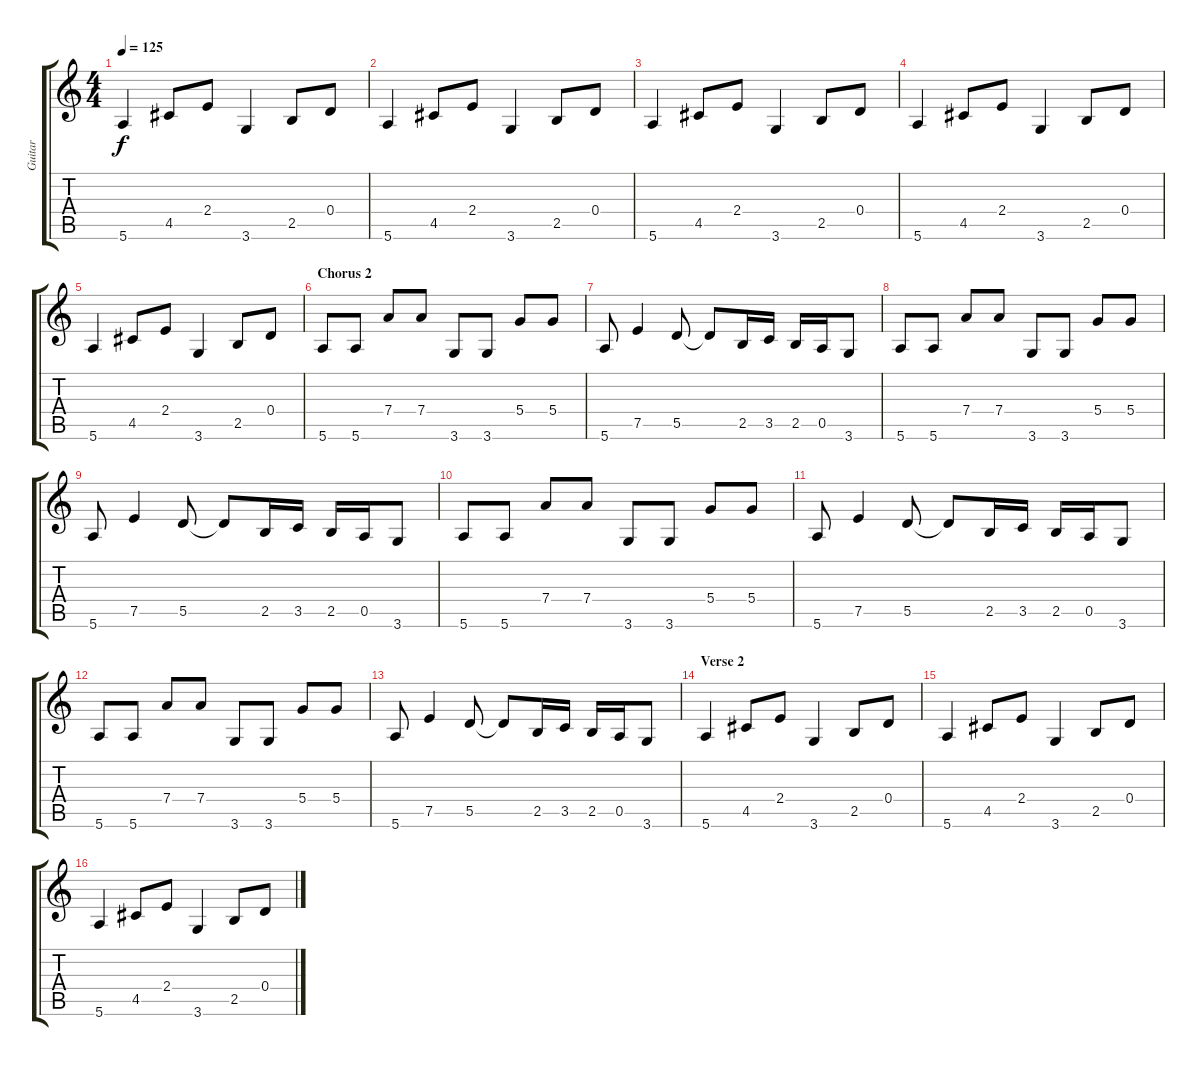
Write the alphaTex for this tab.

\track ("Guitar" "Guitar") {instrument distortionguitar}
\staff {score tabs}
\tuning (E4 B3 G3 D3 A2 E2) {hide}
\ts (4 4)
\tempo 125
\clef g2
\ks c
5.6.4{dy f} 4.5.8 2.4.8 3.6.4 2.5.8 0.4.8 |
5.6.4 4.5.8 2.4.8 3.6.4 2.5.8 0.4.8 |
5.6.4 4.5.8 2.4.8 3.6.4 2.5.8 0.4.8 |
5.6.4 4.5.8 2.4.8 3.6.4 2.5.8 0.4.8 |
5.6.4 4.5.8 2.4.8 3.6.4 2.5.8 0.4.8 |
\section ("" "Chorus 2")
5.6.8 5.6.8 7.4.8 7.4.8 3.6.8 3.6.8 5.4.8 5.4.8 |
5.6.8 7.5.4 5.5.8 5.5{t}.8 2.5.16 3.5.16 2.5.16 0.5.16 3.6.8 |
5.6.8 5.6.8 7.4.8 7.4.8 3.6.8 3.6.8 5.4.8 5.4.8 |
5.6.8 7.5.4 5.5.8 5.5{t}.8 2.5.16 3.5.16 2.5.16 0.5.16 3.6.8 |
5.6.8 5.6.8 7.4.8 7.4.8 3.6.8 3.6.8 5.4.8 5.4.8 |
5.6.8 7.5.4 5.5.8 5.5{t}.8 2.5.16 3.5.16 2.5.16 0.5.16 3.6.8 |
5.6.8 5.6.8 7.4.8 7.4.8 3.6.8 3.6.8 5.4.8 5.4.8 |
5.6.8 7.5.4 5.5.8 5.5{t}.8 2.5.16 3.5.16 2.5.16 0.5.16 3.6.8 |
\section ("" "Verse 2")
5.6.4 4.5.8 2.4.8 3.6.4 2.5.8 0.4.8 |
5.6.4 4.5.8 2.4.8 3.6.4 2.5.8 0.4.8 |
5.6.4 4.5.8 2.4.8 3.6.4 2.5.8 0.4.8
